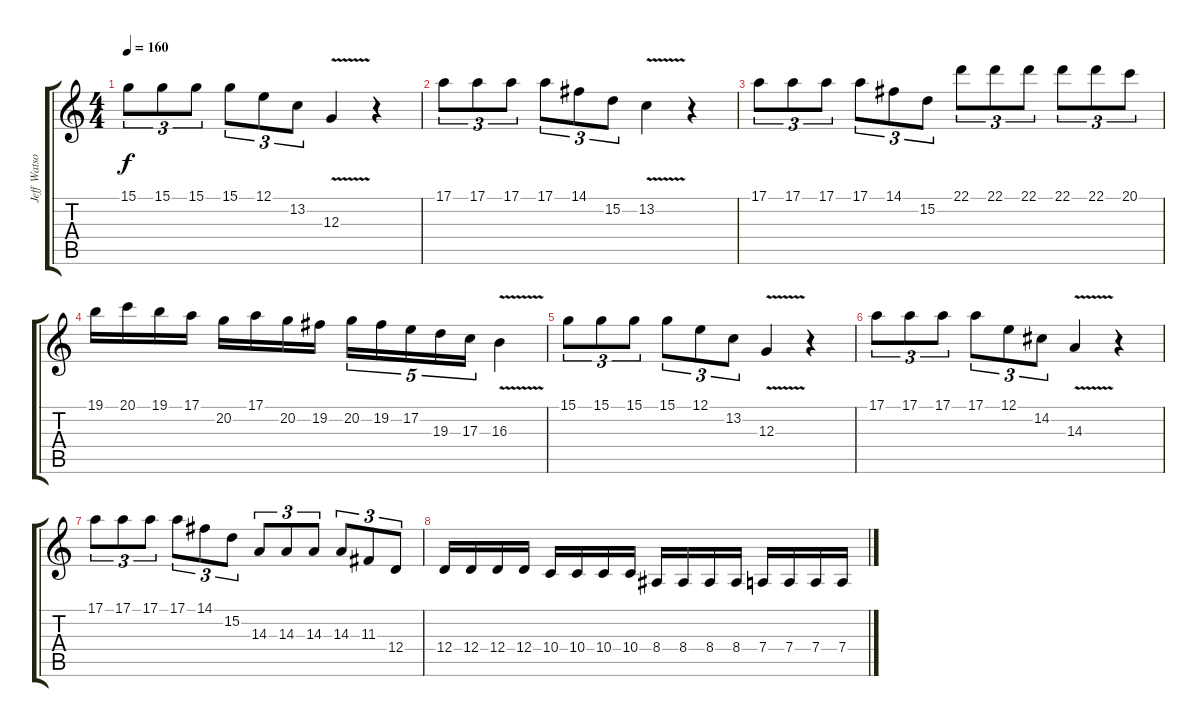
\track ("Jeff Watson" "Jeff Watso") {instrument lead1square}
\staff {score tabs}
\tuning (E4 B3 G3 D3 A2 E2) {hide}
\ts (4 4)
\tempo 160
\clef g2
\ks c
15.1.8{tu (3 2) dy f} 15.1.8{tu (3 2)} 15.1.8{tu (3 2)} 15.1.8{tu (3 2)} 12.1.8{tu (3 2)} 13.2.8{tu (3 2)} 12.3{v}.4 r.4 |
17.1.8{tu (3 2)} 17.1.8{tu (3 2)} 17.1.8{tu (3 2)} 17.1.8{tu (3 2)} 14.1.8{tu (3 2)} 15.2.8{tu (3 2)} 13.2{v}.4 r.4 |
17.1.8{tu (3 2)} 17.1.8{tu (3 2)} 17.1.8{tu (3 2)} 17.1.8{tu (3 2)} 14.1.8{tu (3 2)} 15.2.8{tu (3 2)} 22.1.8{tu (3 2)} 22.1.8{tu (3 2)} 22.1.8{tu (3 2)} 22.1.8{tu (3 2)} 22.1.8{tu (3 2)} 20.1.8{tu (3 2)} |
19.1.16 20.1.16 19.1.16 17.1.16 20.2.16 17.1.16 20.2.16 19.2.16 20.2.16{tu (5 4)} 19.2.16{tu (5 4)} 17.2.16{tu (5 4)} 19.3.16{tu (5 4)} 17.3.16{tu (5 4)} 16.3{v}.4 |
15.1.8{tu (3 2)} 15.1.8{tu (3 2)} 15.1.8{tu (3 2)} 15.1.8{tu (3 2)} 12.1.8{tu (3 2)} 13.2.8{tu (3 2)} 12.3{v}.4 r.4 |
17.1.8{tu (3 2)} 17.1.8{tu (3 2)} 17.1.8{tu (3 2)} 17.1.8{tu (3 2)} 12.1.8{tu (3 2)} 14.2.8{tu (3 2)} 14.3{v}.4 r.4 |
17.1.8{tu (3 2)} 17.1.8{tu (3 2)} 17.1.8{tu (3 2)} 17.1.8{tu (3 2)} 14.1.8{tu (3 2)} 15.2.8{tu (3 2)} 14.3.8{tu (3 2)} 14.3.8{tu (3 2)} 14.3.8{tu (3 2)} 14.3.8{tu (3 2)} 11.3.8{tu (3 2)} 12.4.8{tu (3 2)} |
12.4.16 12.4.16 12.4.16 12.4.16 10.4.16 10.4.16 10.4.16 10.4.16 8.4.16 8.4.16 8.4.16 8.4.16 7.4.16 7.4.16 7.4.16 7.4.16
